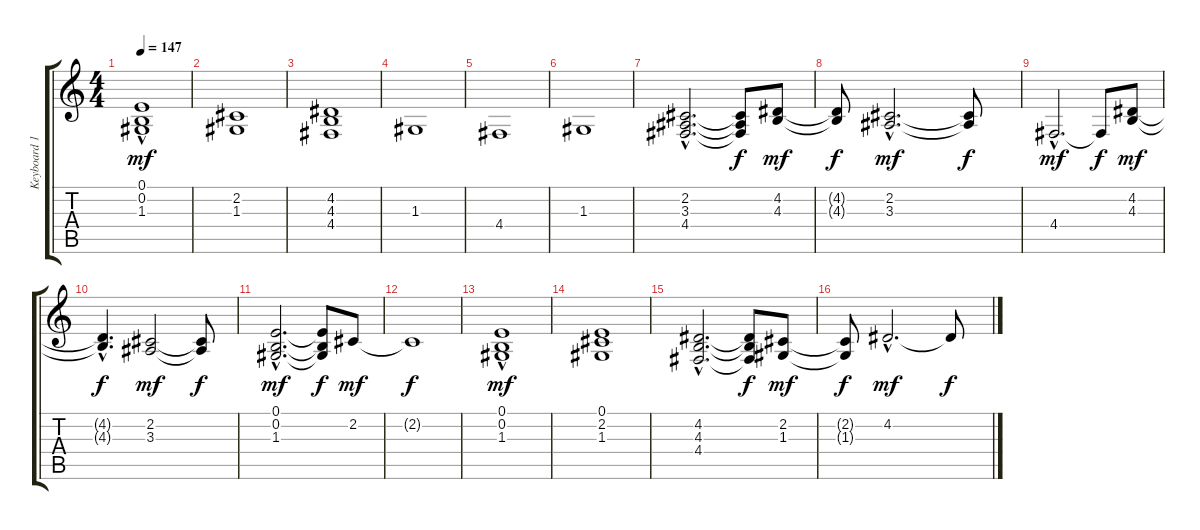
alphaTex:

\track ("Keyboard 1" "Keyboard 1") {instrument synthstrings2}
\staff {score tabs}
\tuning (E4 B3 G3 D3 A2 E2) {hide}
\ts (4 4)
\tempo 147
\clef g2
\ks c
(0.1 0.2 1.3{hac}).1{dy mf} |
(2.2 1.3).1 |
(4.2 4.3 4.4).1 |
1.3.1 |
4.4.1 |
1.3.1 |
(2.2{hac} 3.3{hac} 4.4{hac}).2{d} (2.2{t} 3.3{t} 4.4{t}).8{dy f} (4.2 4.3).8{dy mf} |
(4.2{t} 4.3{t}).8{dy f} (2.2{hac} 3.3{hac}).2{d dy mf} (2.2{t} 3.3{t}).8{dy f} |
4.4{hac}.2{d dy mf} 4.4{t}.8{dy f} (4.2 4.3).8{dy mf} |
(4.2{hac t} 4.3{hac t}).4{d dy f} (2.2 3.3).2{dy mf} (2.2{t} 3.3{t}).8{dy f} |
(0.1{hac} 0.2{hac} 1.3{hac}).2{d dy mf} (0.1{t} 0.2{t} 1.3{t}).8{dy f} 2.2.8{dy mf} |
2.2{t}.1{dy f} |
(0.1 0.2 1.3{hac}).1{dy mf} |
(0.1 2.2 1.3).1 |
(4.2{hac} 4.3{hac} 4.4{hac}).2{d} (4.2{t} 4.3{t} 4.4{t}).8{dy f} (2.2 1.3).8{dy mf} |
(2.2{t} 1.3{t}).8{dy f} 4.2{hac}.2{d dy mf} 4.2{t}.8{dy f}
